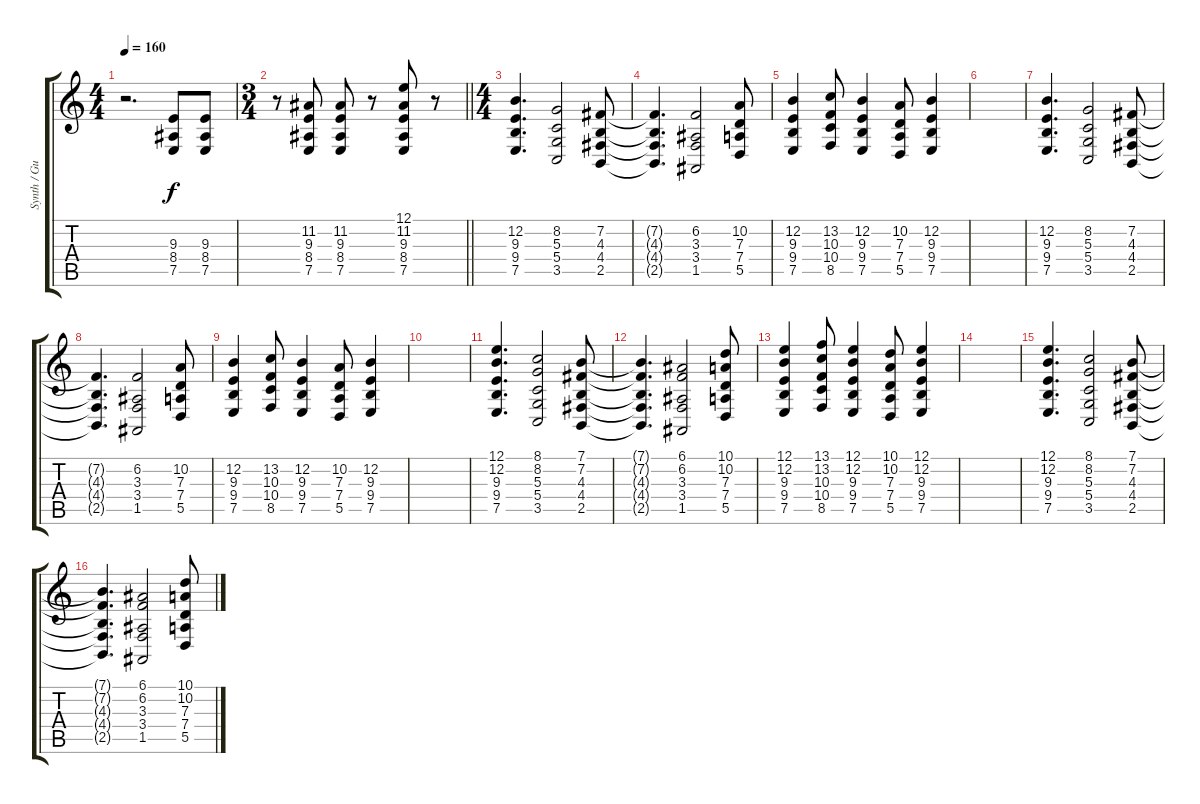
\track ("Synth / Guitar #3" "Synth / Gu") {instrument pad7halo}
\staff {score tabs}
\tuning (E4 B3 G3 D3 A2 E2) {hide}
\ts (4 4)
\tempo 160
\clef g2
\ks c
r.2{d dy f} (9.3 8.4 7.5).8 (9.3 8.4 7.5).8 |
\ts (3 4)
\barLineRight lightlight
r.8 (11.2 9.3 8.4 7.5).8 (11.2 9.3 8.4 7.5).8 r.8 (12.1 11.2 9.3 8.4 7.5).8 r.8 |
\ts (4 4)
\section ("" "")
(12.2 9.3 9.4 7.5).4{d} (8.2 5.3 5.4 3.5).2 (7.2 4.3 4.4 2.5).8 |
(7.2{t} 4.3{t} 4.4{t} 2.5{t}).4{d} (6.2 3.3 3.4 1.5).2 (10.2 7.3 7.4 5.5).8 |
(12.2 9.3 9.4 7.5).4 (13.2 10.3 10.4 8.5).8 (12.2 9.3 9.4 7.5).4 (10.2 7.3 7.4 5.5).8 (12.2 9.3 9.4 7.5).4 |
|
(12.2 9.3 9.4 7.5).4{d} (8.2 5.3 5.4 3.5).2 (7.2 4.3 4.4 2.5).8 |
(7.2{t} 4.3{t} 4.4{t} 2.5{t}).4{d} (6.2 3.3 3.4 1.5).2 (10.2 7.3 7.4 5.5).8 |
(12.2 9.3 9.4 7.5).4 (13.2 10.3 10.4 8.5).8 (12.2 9.3 9.4 7.5).4 (10.2 7.3 7.4 5.5).8 (12.2 9.3 9.4 7.5).4 |
|
(12.1 12.2 9.3 9.4 7.5).4{d} (8.1 8.2 5.3 5.4 3.5).2 (7.1 7.2 4.3 4.4 2.5).8 |
(7.1{t} 7.2{t} 4.3{t} 4.4{t} 2.5{t}).4{d} (6.1 6.2 3.3 3.4 1.5).2 (10.1 10.2 7.3 7.4 5.5).8 |
(12.1 12.2 9.3 9.4 7.5).4 (13.1 13.2 10.3 10.4 8.5).8 (12.1 12.2 9.3 9.4 7.5).4 (10.1 10.2 7.3 7.4 5.5).8 (12.1 12.2 9.3 9.4 7.5).4 |
|
(12.1 12.2 9.3 9.4 7.5).4{d} (8.1 8.2 5.3 5.4 3.5).2 (7.1 7.2 4.3 4.4 2.5).8 |
(7.1{t} 7.2{t} 4.3{t} 4.4{t} 2.5{t}).4{d} (6.1 6.2 3.3 3.4 1.5).2 (10.1 10.2 7.3 7.4 5.5).8
